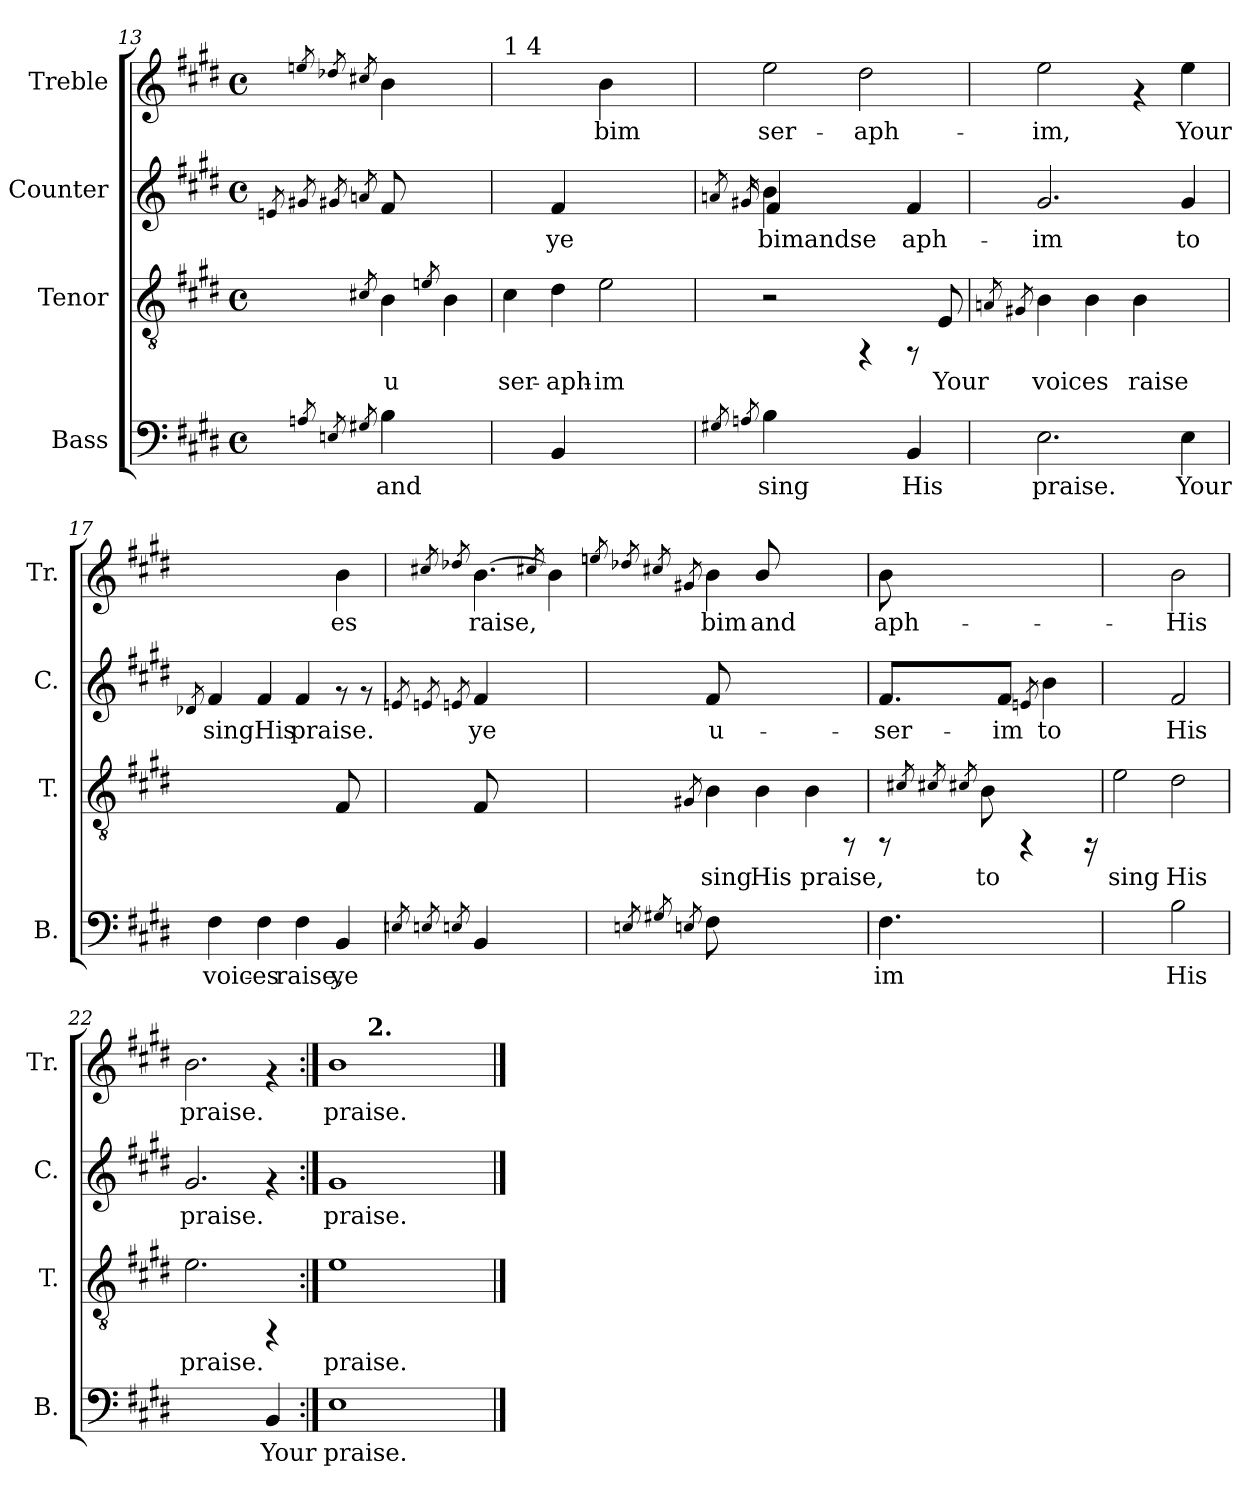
**kern	**text	**kern	**text	**kern	**text	**kern	**text
*part4	*part4	*part3	*part3	*part2	*part2	*part1	*part1
*staff4	*staff4	*staff3	*staff3	*staff2	*staff2	*staff1	*staff1
*I"Bass	*	*I"Tenor	*	*I"Counter	*	*I"Treble	*
*I'B.	*	*I'T.	*	*I'C.	*	*I'Tr.	*
*clefF4	*	*clefGv2	*	*clefG2	*	*clefG2	*
*k[f#c#g#d#]	*	*k[f#c#g#d#]	*	*k[f#c#g#d#]	*	*k[f#c#g#d#]	*
*E:	*	*E:	*	*E:	*	*E:	*
*M4/4	*	*M4/4	*	*M4/4	*	*M4/4	*
*met(c)	*	*met(c)	*	*met(c)	*	*met(c)	*
=13	=13	=13	=13	=13	=13	=13	=13
.	.	.	.	8qen/	.	.	.
8qAn/	.	.	.	8qg#X/	.	8qeen/	.
8qEn/	.	.	.	8qg#X/	.	8qdd-X/	.
8qG#X/	.	8qc#X/	.	8qan/	.	8qcc#X/	.
!	!LO:LY:b:rj	!	!LO:LY:b:rj	!	!LO:LY:b:rj	!	!LO:LY:b:rj
4B\	-and	4B\	u-	8f#/	.	4b\	.
.	.	.	.	4.ryy	.	.	.
.	.	8qen/	.	.	.	.	.
!	!	!	!LO:LY:b:rj	!	!	!	!
4ryy	.	4B\	--	.	.	4ryy	.
!!LO:PB:g=z
=14	=14	=14	=14	=14	=14	=14	=14
!	!	!	!	!	!	!LO:TX:a:t=1 4	!
!	!	!	!LO:LY:b:rj	!	!	!	!
4ryy	.	4c#\	-ser-	4ryy	.	2ryy	.
!	!LO:LY:b:rj	!	!LO:LY:b:rj	!	!LO:LY:b:rj	!	!
4BB/	.	4d#\	-aph-	4f#/	ye	.	.
!	!	!	!LO:LY:b:rj	!	!	!	!LO:LY:b:rj
2ryy	.	2e\	-im	2ryy	.	4b\	bim
.	.	.	.	.	.	4ryy	.
=15	=15	=15	=15	=15	=15	=15	=15
8qG#X/	.	.	.	8qan/	.	.	.
8qAn/	.	.	.	16qg#X/	.	.	.
!	!LO:LY:b:rj	!	!	!	!LO:LY:b:rj	!	!LO:LY:b:rj
*	*	*	*	*^	*	*	*
4B\	sing	2r	.	4b\	4f#/	bimandse	2ee\	ser-
2ryy	.	.	.	2ryy	2.ryy	.	.	.
!	!	!	!	!	!	!	!	!LO:LY:b:rj
.	.	4rFF	.	.	.	.	2dd#\	-aph-
!	!LO:LY:b:rj	!	!	!	!	!LO:LY:b:rj	!	!
4BB/	His	8rFF	.	4f#/	.	aph-	.	.
!	!	!	!LO:LY:b:rj	!	!	!	!	!
.	.	8E/	Your	.	.	.	.	.
*	*	*	*	*v	*v	*	*	*
=16	=16	=16	=16	=16	=16	=16	=16
.	.	8qAn/	.	.	.	.	.
.	.	8qG#X/	.	.	.	.	.
!	!LO:LY:b:rj	!	!LO:LY:b:rj	!	!LO:LY:b:rj	!	!LO:LY:b:rj
2.E\	praise.	4B\	voices	2.g#/	-im	2ee\	-im,
!	!	!	!LO:LY:b:rj	!	!	!	!
.	.	4B\	.	.	.	.	.
!	!	!	!LO:LY:b:rj	!	!	!	!
.	.	4B\	raise	.	.	4rf	.
!	!LO:LY:b:rj	!	!	!	!LO:LY:b:rj	!	!LO:LY:b:rj
4E\	Your	4ryy	.	4g#/	to	4ee\	Your
=17	=17	=17	=17	=17	=17	=17	=17
.	.	.	.	8qd-X/	.	.	.
!	!LO:LY:b:rj	!	!	!	!LO:LY:b:rj	!	!
4F#\	voic-	2.ryy	.	4f#/	singHis	2.ryy	.
!	!LO:LY:b:rj	!	!	!	!LO:LY:b:rj	!	!
4F#\	-es	.	.	4f#/	.	.	.
!	!LO:LY:b:rj	!	!	!	!LO:LY:b:rj	!	!
4F#\	raise,	.	.	4f#/	praise.	.	.
!	!LO:LY:b:rj	!	!LO:LY:b:rj	!	!	!	!LO:LY:b:rj
4BB/	ye	8F#/	.	8rf	.	4b\	es
.	.	8ryy	.	8rf	.	.	.
=18	=18	=18	=18	=18	=18	=18	=18
8qEn/	.	.	.	8qen/	.	.	.
8qEn/	.	.	.	8qen/	.	8qcc#X/	.
8qEn/	.	.	.	8qen/	.	8qdd-X/	.
!	!LO:LY:b:rj	!	!LO:LY:b:rj	!	!LO:LY:b:rj	!	!LO:LY:b:rj
4BB/	.	8F#/	.	4f#/	ye	[>4.b\	raise,
.	.	2ryy	.	.	.	.	.
4.ryy	.	.	.	4.ryy	.	.	.
.	.	.	.	.	.	8qcc#X/	.
!	!	!	!	!	!	!	!LO:LY:b:rj
.	.	.	.	.	.	4b\]	.
=19	=19	=19	=19	=19	=19	=19	=19
.	.	.	.	.	.	8qeen/	.
8qEn/	.	.	.	.	.	8qdd-X/	.
8qG#X/	.	.	.	.	.	8qcc#X/	.
8qEn/	.	8qG#X/	.	.	.	8qg#X/	.
!	!LO:LY:b:rj	!	!LO:LY:b:rj	!	!LO:LY:b:rj	!	!LO:LY:b:rj
8F#\	.	4B\	sing	8f#/	u-	4b\	bim
2.ryy	.	.	.	2.ryy	.	.	.
!	!	!	!LO:LY:b:rj	!	!	!	!LO:LY:b:rj
.	.	4B\	His	.	.	8b/	and
.	.	.	.	.	.	2ryy	.
!	!	!	!LO:LY:b:rj	!	!	!	!
.	.	4B\	praise,	.	.	.	.
.	.	8rFF	.	.	.	.	.
=20	=20	=20	=20	=20	=20	=20	=20
!	!LO:LY:b:rj	!	!	!	!LO:LY:b:rj	!	!LO:LY:b:rj
4.F#\	im	8rFF	.	8.f#/L	-ser-	8b\	aph-
.	.	8qc#X/	.	.	.	.	.
.	.	8qc#X/	.	.	.	.	.
.	.	8qc#X/	.	.	.	.	.
!	!	!	!LO:LY:b:rj	!	!	!	!
.	.	8B\	to	.	.	4..ryy	.
!	!	!	!	!	!LO:LY:b:rj	!	!
.	.	.	.	8f#/J	-im	.	.
.	.	4rFF	.	.	.	.	.
.	.	.	.	8qen/	.	.	.
!	!	!	!	!	!LO:LY:b:rj	!	!
.	.	.	.	4b\	to	.	.
8.ryy	.	.	.	.	.	.	.
.	.	16rFF	.	.	.	.	.
=21	=21	=21	=21	=21	=21	=21	=21
!	!	!	!LO:LY:b:rj	!	!	!	!
2ryy	.	2e\	sing	2ryy	.	2ryy	.
!	!LO:LY:b:rj	!	!LO:LY:b:rj	!	!LO:LY:b:rj	!	!LO:LY:b:rj
2B\	His	2d#\	His	2f#/	His	2b\	-His
=22	=22	=22	=22	=22	=22	=22	=22
!	!	!	!LO:LY:b:rj	!	!LO:LY:b:rj	!	!LO:LY:b:rj
2.ryy	.	2.e\	praise.	2.g#/	praise.	2.b\	praise.
!	!LO:LY:b:rj	!	!	!	!	!	!
4BB/	Your	4rFF	.	4rf	.	4rf	.
=23:|!	=23:|!	=23:|!	=23:|!	=23:|!	=23:|!	=23:|!	=23:|!
!	!LO:LY:b:rj	!	!LO:LY:b:rj	!	!LO:LY:b:rj	!	!LO:LY:b:rj
*	*	*	*	*	*	*^	*
1E	praise.	1e	praise.	1g#	praise.	1b	8ryy	praise.
.	.	.	.	.	.	.	32ryy	.
!	!	!	!	!	!	!	!LO:TX:a:B:t=2.	!
.	.	.	.	.	.	.	2ryy	.
.	.	.	.	.	.	.	4ryy	.
.	.	.	.	.	.	.	16.ryy	.
*	*	*	*	*	*	*v	*v	*
==	==	==	==	==	==	==	==
*-	*-	*-	*-	*-	*-	*-	*-
